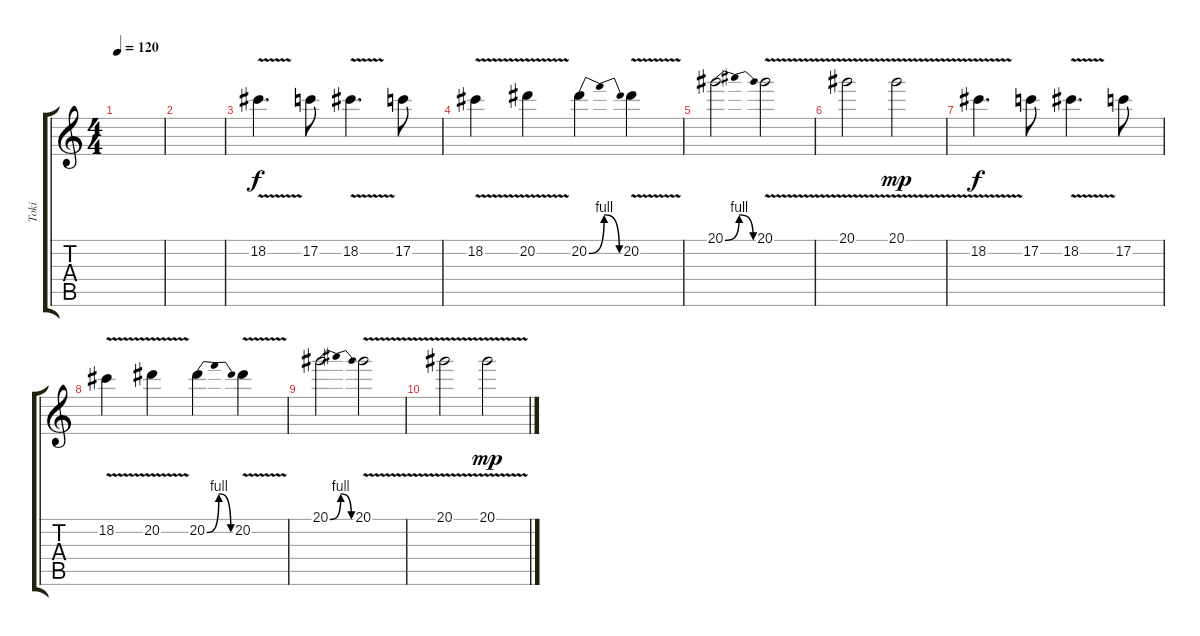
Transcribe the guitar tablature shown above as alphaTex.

\track ("Toki" "Toki") {instrument distortionguitar}
\staff {score tabs}
\tuning (C4 G3 Eb3 Bb2 F2 C2) {hide}
\ts (4 4)
\tempo 120
\clef g2
\ks c
|
|
18.2{v}.4{d} 17.2.8 18.2{v}.4{d} 17.2.8 |
18.2{v}.4 20.2{v}.4 20.2{be (bendrelease 0 0 30 4 30 4 60 0)}.4 20.2{v}.4 |
20.1{be (bendrelease 0 0 30 4 30 4 60 0)}.2 20.1{v}.2 |
20.1{v}.2 20.1{v}.2{dy mp} |
18.2{v}.4{d dy f} 17.2.8 18.2{v}.4{d} 17.2.8 |
18.2{v}.4 20.2{v}.4 20.2{be (bendrelease 0 0 30 4 30 4 60 0)}.4 20.2{v}.4 |
20.1{be (bendrelease 0 0 30 4 30 4 60 0)}.2 20.1{v}.2 |
20.1{v}.2 20.1{v}.2{dy mp}
